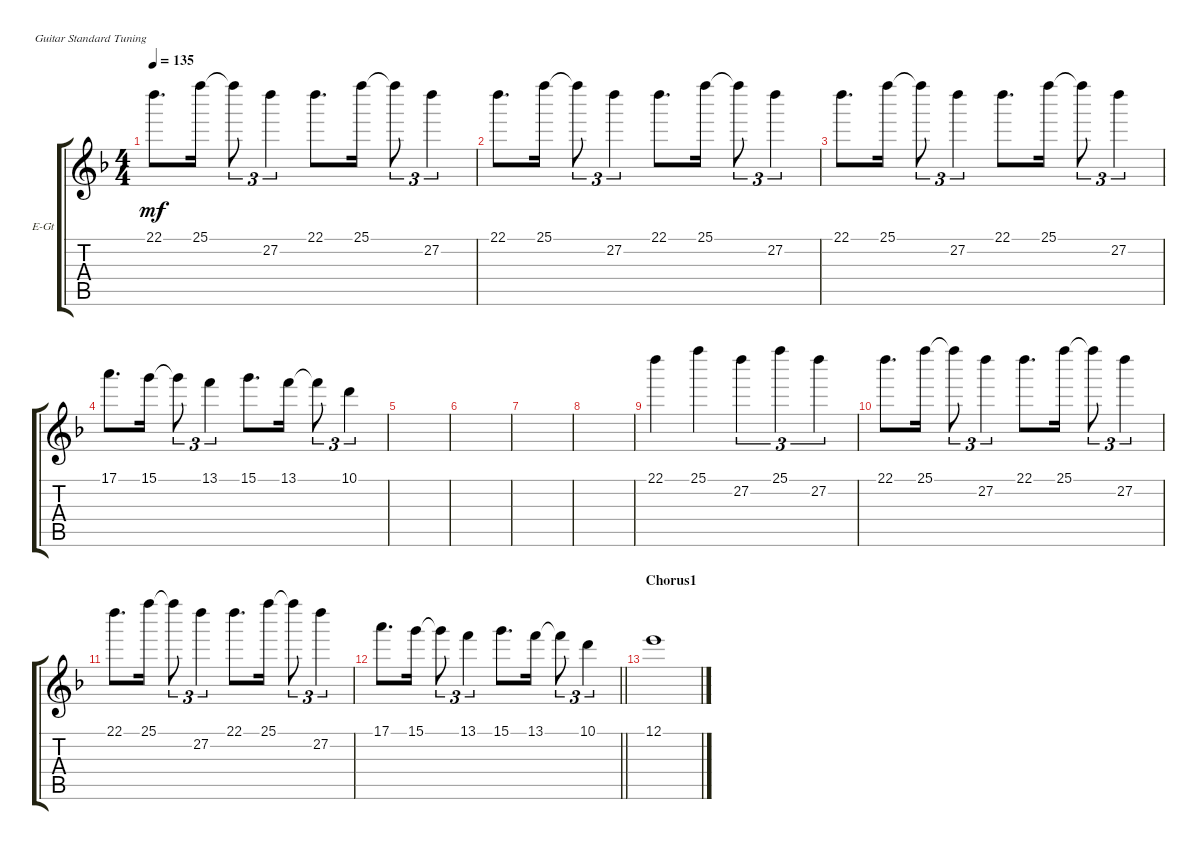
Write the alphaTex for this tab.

\bracketExtendMode groupsimilarinstruments
\firstSystemTrackNameOrientation horizontal
\otherSystemsTrackNameOrientation horizontal
\track ("vocal back (Artur Potemkin)" "E-Gt") {instrument electricguitarclean}
\staff {score tabs}
\tuning (E4 B3 G3 D3 A2 E2)
\ts (4 4)
\tempo 135
\clef g2
\scale
0.333333
\ks dminor
22.1.8{d dy mf} 25.1.16 25.1{t}.8{tu (3 2)} 27.2.4{tu (3 2)} 22.1.8{d} 25.1.16 25.1{t}.8{tu (3 2)} 27.2.4{tu (3 2)} |
\scale
0.333333 22.1.8{d} 25.1.16 25.1{t}.8{tu (3 2)} 27.2.4{tu (3 2)} 22.1.8{d} 25.1.16 25.1{t}.8{tu (3 2)} 27.2.4{tu (3 2)} |
\scale
0.333333 22.1.8{d} 25.1.16 25.1{t}.8{tu (3 2)} 27.2.4{tu (3 2)} 22.1.8{d} 25.1.16 25.1{t}.8{tu (3 2)} 27.2.4{tu (3 2)} |
\scale
0.333333 17.1.8{d} 15.1.16 15.1{t}.8{tu (3 2)} 13.1.4{tu (3 2)} 15.1.8{d} 13.1.16 13.1{t}.8{tu (3 2)} 10.1.4{tu (3 2)} |
\scale
0.333333 |
\scale
0.333333 |
\scale
0.333333 |
\scale
0.333333 |
\scale
0.333333 22.1.4 25.1.4 27.2.4{tu (3 2)} 25.1.4{tu (3 2)} 27.2.4{tu (3 2)} |
\scale
0.333333 22.1.8{d} 25.1.16 25.1{t}.8{tu (3 2)} 27.2.4{tu (3 2)} 22.1.8{d} 25.1.16 25.1{t}.8{tu (3 2)} 27.2.4{tu (3 2)} |
\scale
0.333333 22.1.8{d} 25.1.16 25.1{t}.8{tu (3 2)} 27.2.4{tu (3 2)} 22.1.8{d} 25.1.16 25.1{t}.8{tu (3 2)} 27.2.4{tu (3 2)} |
\scale
0.333333
\barLineRight lightlight
17.1.8{d} 15.1.16 15.1{t}.8{tu (3 2)} 13.1.4{tu (3 2)} 15.1.8{d} 13.1.16 13.1{t}.8{tu (3 2)} 10.1.4{tu (3 2)} |
\section ("" "Chorus1")
\scale
0.333333 12.1.1 |
\scale
0.333333 |
\scale
0.333333 |
\scale
0.333333
